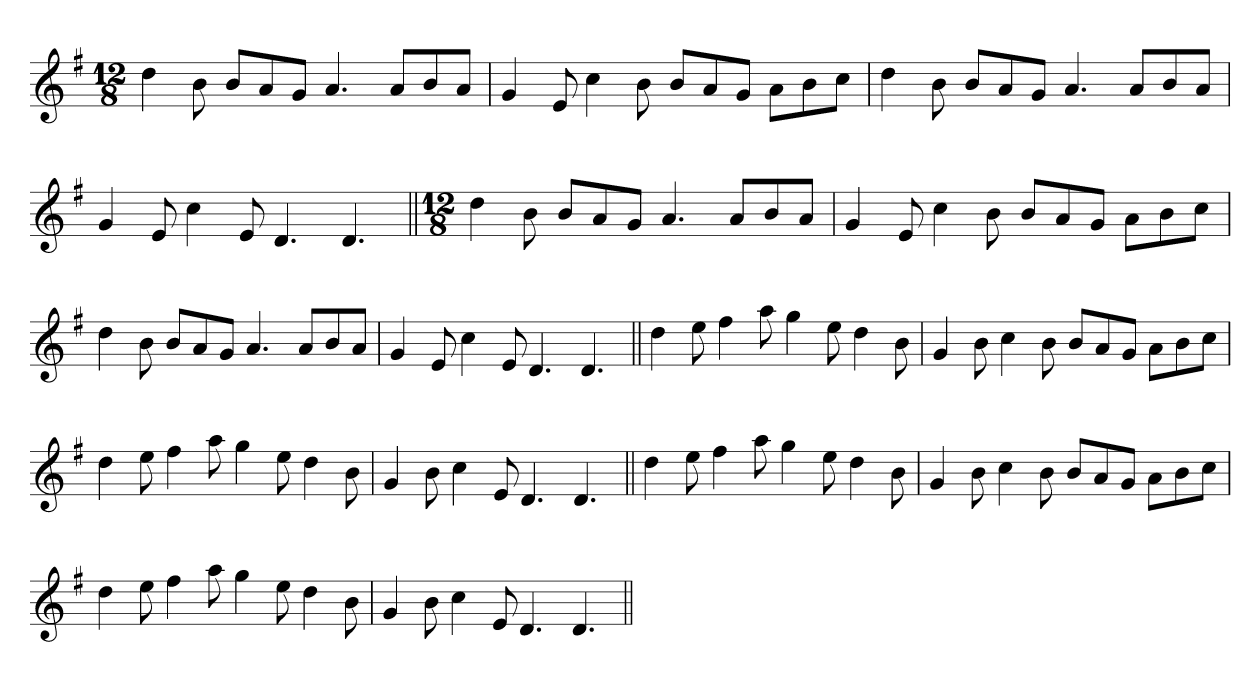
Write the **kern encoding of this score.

**kern
*part1
*staff1
*clefG2
*k[f#]
*G:
*M12/8
=1
4dd
8b
8bL
8a
8gJ
4.a
8aL
8b
8aJ
=
4g
8e
4cc
8b
8bL
8a
8gJ
8aL
8b
8ccJ
=
4dd
8b
8bL
8a
8gJ
4.a
8aL
8b
8aJ
=
4g
8e
4cc
8e
4.d
4.d
=||
*M12/8
4dd
8b
8bL
8a
8gJ
4.a
8aL
8b
8aJ
=
4g
8e
4cc
8b
8bL
8a
8gJ
8aL
8b
8ccJ
=
4dd
8b
8bL
8a
8gJ
4.a
8aL
8b
8aJ
=
4g
8e
4cc
8e
4.d
4.d
=||
4dd
8ee
4ff#
8aa
4gg
8ee
4dd
8b
=
4g
8b
4cc
8b
8bL
8a
8gJ
8aL
8b
8ccJ
=
4dd
8ee
4ff#
8aa
4gg
8ee
4dd
8b
=
4g
8b
4cc
8e
4.d
4.d
=||
4dd
8ee
4ff#
8aa
4gg
8ee
4dd
8b
=
4g
8b
4cc
8b
8bL
8a
8gJ
8aL
8b
8ccJ
=
4dd
8ee
4ff#
8aa
4gg
8ee
4dd
8b
=
4g
8b
4cc
8e
4.d
4.d
=||
*-
